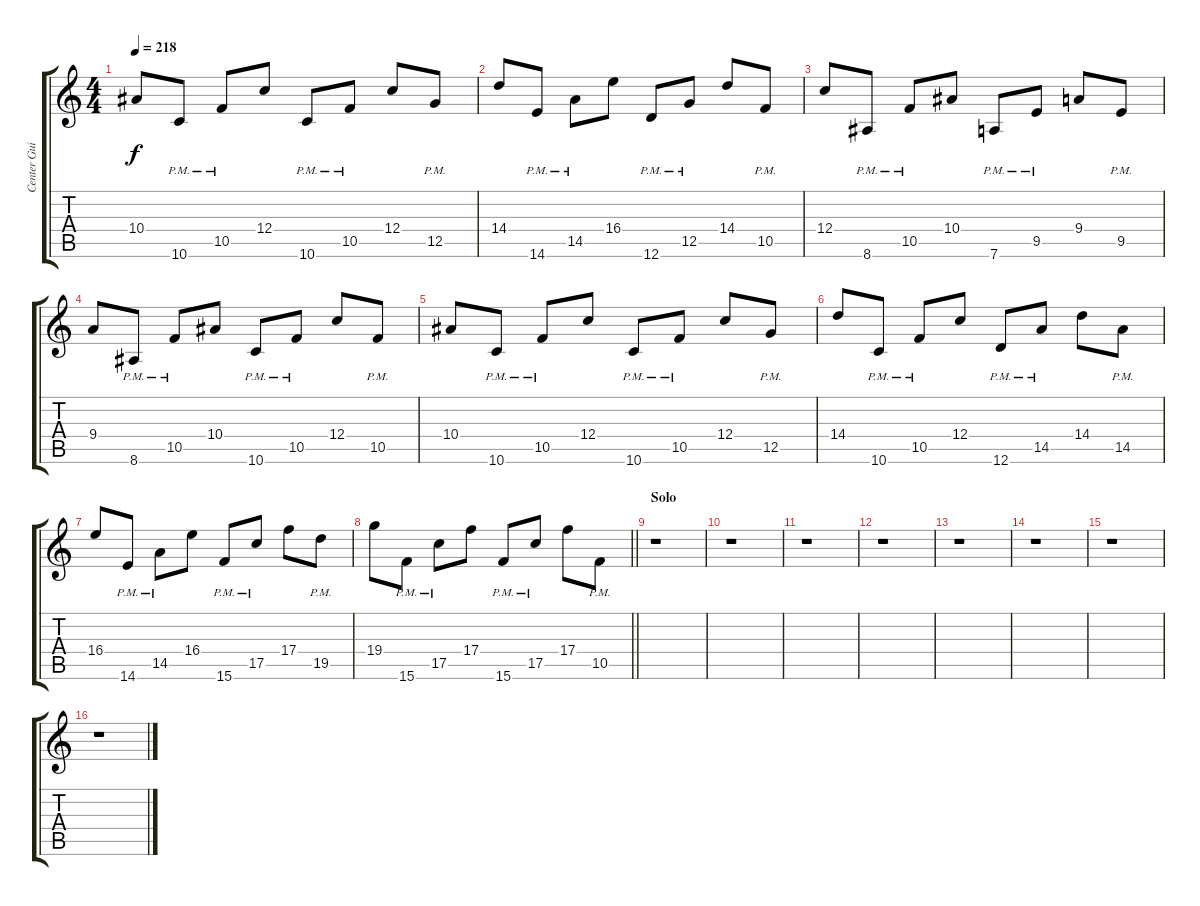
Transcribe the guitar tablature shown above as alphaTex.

\track ("Center Guitar I" "Center Gui") {instrument distortionguitar}
\staff {score tabs}
\tuning (D4 A3 F3 C3 G2 D2) {hide}
\ts (4 4)
\tempo 218
\clef g2
\ks c
10.4.8{dy f} 10.6{pm}.8 10.5{pm}.8 12.4.8 10.6{pm}.8 10.5{pm}.8 12.4.8 12.5{pm}.8 |
14.4.8 14.6{pm}.8 14.5{pm}.8 16.4.8 12.6{pm}.8 12.5{pm}.8 14.4.8 10.5{pm}.8 |
12.4.8 8.6{pm}.8 10.5{pm}.8 10.4.8 7.6{pm}.8 9.5{pm}.8 9.4.8 9.5{pm}.8 |
9.4.8 8.6{pm}.8 10.5{pm}.8 10.4.8 10.6{pm}.8 10.5{pm}.8 12.4.8 10.5{pm}.8 |
10.4.8 10.6{pm}.8 10.5{pm}.8 12.4.8 10.6{pm}.8 10.5{pm}.8 12.4.8 12.5{pm}.8 |
14.4.8 10.6{pm}.8 10.5{pm}.8 12.4.8 12.6{pm}.8 14.5{pm}.8 14.4.8 14.5{pm}.8 |
16.4.8 14.6{pm}.8 14.5{pm}.8 16.4.8 15.6{pm}.8 17.5{pm}.8 17.4.8 19.5{pm}.8 |
\barLineRight lightlight
19.4.8 15.6{pm}.8 17.5{pm}.8 17.4.8 15.6{pm}.8 17.5{pm}.8 17.4.8 10.5{pm}.8 |
\section ("" "Solo")
r.1 |
r.1 |
r.1 |
r.1 |
r.1 |
r.1 |
r.1 |
r.1
